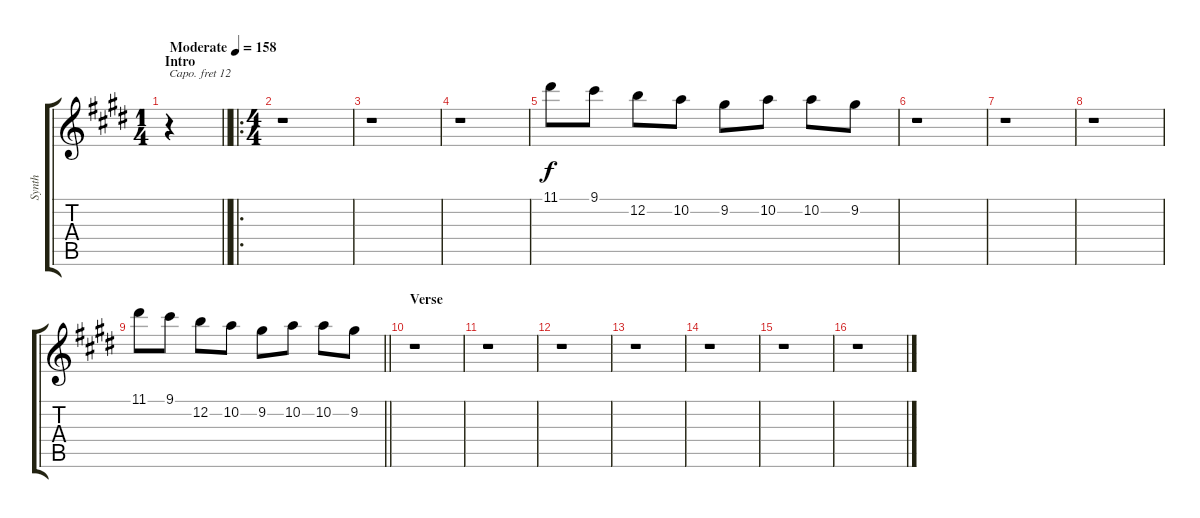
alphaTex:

\track ("Synth" "Synth") {instrument synthstrings1}
\staff {score tabs}
\capo 12
\tuning (E4 B3 G3 D3 A2 E2) {hide}
\ts (1 4)
\section ("" "Intro")
\tempo (158 "Moderate")
\clef g2
\barLineRight lightlight
\ks e
r.4{dy f instrument synthstrings1} |
\ro
\ts (4 4)
r.1 |
r.1 |
r.1 |
11.1.8 9.1.8 12.2.8 10.2.8 9.2.8 10.2.8 10.2.8 9.2.8 |
r.1 |
r.1 |
r.1 |
\barLineRight lightlight
11.1.8 9.1.8 12.2.8 10.2.8 9.2.8 10.2.8 10.2.8 9.2.8 |
\section ("" "Verse")
r.1 |
r.1 |
r.1 |
r.1 |
r.1 |
r.1 |
r.1
